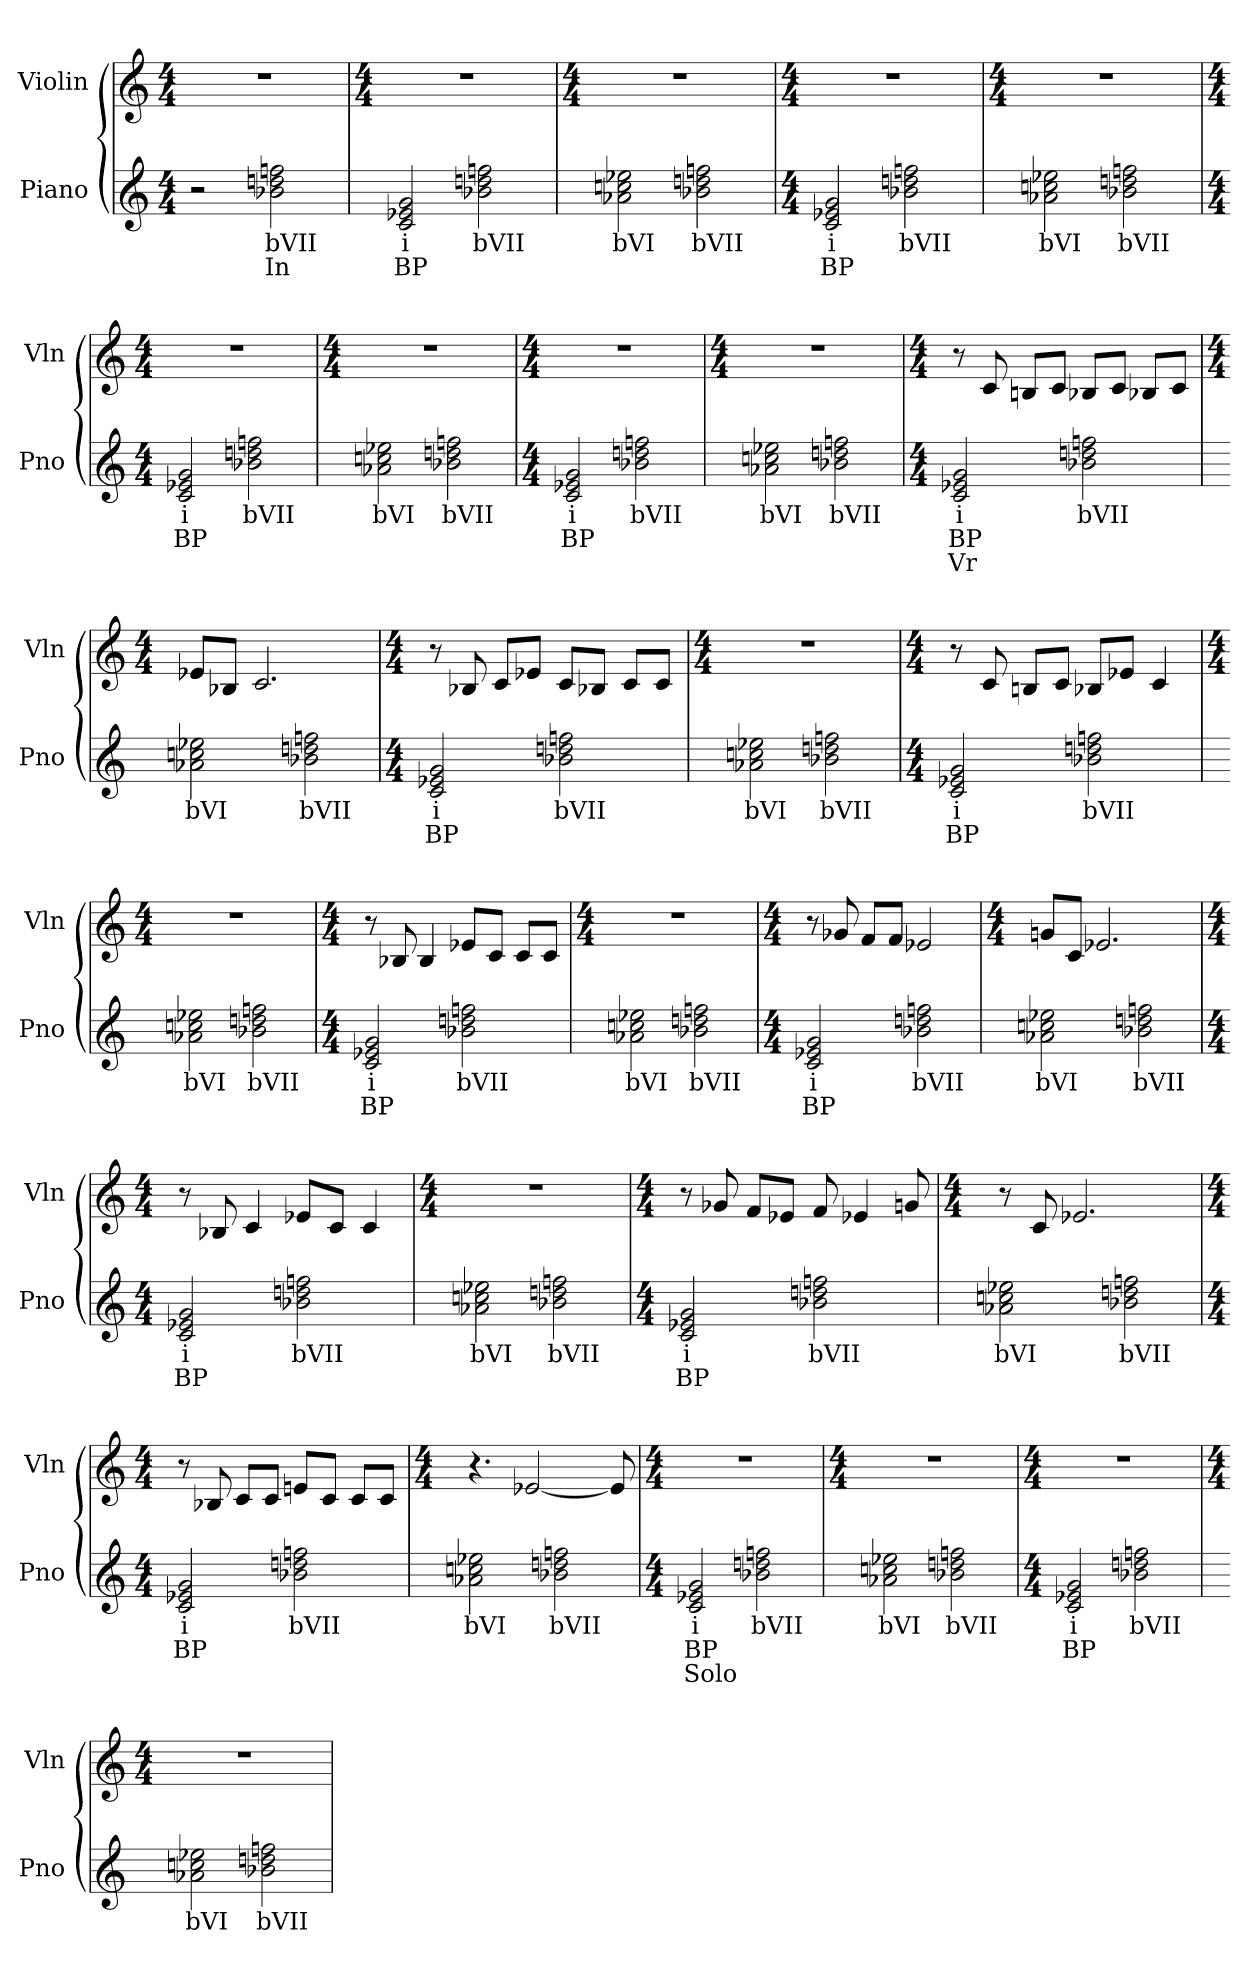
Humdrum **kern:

**kern	**text	**text	**text	**kern
*part2	*part2	*part2	*part2	*part1
*staff2	*staff2	*staff2	*staff2	*staff1
*I"Piano	*	*	*	*I"Violin
*I'Pno	*	*	*	*I'Vln
*k[]	*	*	*	*
*C:	*	*	*	*
*M4/4	*	*	*	*M4/4
=	=	=	=	=
2r	.	.	.	1r
2b-X 2ddn 2ffn	bVII	In	.	.
=	=	=	=	=
*k[]	*	*	*	*
*C:	*	*	*	*
*	*	*	*	*M4/4
2c 2e-X 2g	i	BP	.	1r
2b-X 2ddn 2ffn	bVII	.	.	.
=	=	=	=	=
*k[]	*	*	*	*
*C:	*	*	*	*
*	*	*	*	*M4/4
2a-X 2ccn 2ee-X	bVI	.	.	1r
2b-X 2ddn 2ffn	bVII	.	.	.
=	=	=	=	=
*k[]	*	*	*	*
*C:	*	*	*	*
*M4/4	*	*	*	*M4/4
2c 2e-X 2g	i	BP	.	1r
2b-X 2ddn 2ffn	bVII	.	.	.
=	=	=	=	=
*k[]	*	*	*	*
*C:	*	*	*	*
*	*	*	*	*M4/4
2a-X 2ccn 2ee-X	bVI	.	.	1r
2b-X 2ddn 2ffn	bVII	.	.	.
=	=	=	=	=
*k[]	*	*	*	*
*C:	*	*	*	*
*M4/4	*	*	*	*M4/4
2c 2e-X 2g	i	BP	.	1r
2b-X 2ddn 2ffn	bVII	.	.	.
=	=	=	=	=
*k[]	*	*	*	*
*C:	*	*	*	*
*	*	*	*	*M4/4
2a-X 2ccn 2ee-X	bVI	.	.	1r
2b-X 2ddn 2ffn	bVII	.	.	.
=	=	=	=	=
*k[]	*	*	*	*
*C:	*	*	*	*
*M4/4	*	*	*	*M4/4
2c 2e-X 2g	i	BP	.	1r
2b-X 2ddn 2ffn	bVII	.	.	.
=	=	=	=	=
*k[]	*	*	*	*
*C:	*	*	*	*
*	*	*	*	*M4/4
2a-X 2ccn 2ee-X	bVI	.	.	1r
2b-X 2ddn 2ffn	bVII	.	.	.
=	=	=	=	=
*k[]	*	*	*	*
*C:	*	*	*	*
*M4/4	*	*	*	*M4/4
2c 2e-X 2g	i	BP	Vr	8r
.	.	.	.	8c
.	.	.	.	8BnL
.	.	.	.	8cJ
2b-X 2ddn 2ffn	bVII	.	.	8B-XL
.	.	.	.	8cJ
.	.	.	.	8B-XL
.	.	.	.	8cJ
=	=	=	=	=
*k[]	*	*	*	*
*C:	*	*	*	*
*	*	*	*	*M4/4
2a-X 2ccn 2ee-X	bVI	.	.	8e-XL
.	.	.	.	8B-XJ
.	.	.	.	2.c
2b-X 2ddn 2ffn	bVII	.	.	.
=	=	=	=	=
*k[]	*	*	*	*
*C:	*	*	*	*
*M4/4	*	*	*	*M4/4
2c 2e-X 2g	i	BP	.	8r
.	.	.	.	8B-X
.	.	.	.	8cL
.	.	.	.	8e-XJ
2b-X 2ddn 2ffn	bVII	.	.	8cL
.	.	.	.	8B-XJ
.	.	.	.	8cL
.	.	.	.	8cJ
=	=	=	=	=
*k[]	*	*	*	*
*C:	*	*	*	*
*	*	*	*	*M4/4
2a-X 2ccn 2ee-X	bVI	.	.	1r
2b-X 2ddn 2ffn	bVII	.	.	.
=	=	=	=	=
*k[]	*	*	*	*
*C:	*	*	*	*
*M4/4	*	*	*	*M4/4
2c 2e-X 2g	i	BP	.	8r
.	.	.	.	8c
.	.	.	.	8BnL
.	.	.	.	8cJ
2b-X 2ddn 2ffn	bVII	.	.	8B-XL
.	.	.	.	8e-XJ
.	.	.	.	4c
=	=	=	=	=
*k[]	*	*	*	*
*C:	*	*	*	*
*	*	*	*	*M4/4
2a-X 2ccn 2ee-X	bVI	.	.	1r
2b-X 2ddn 2ffn	bVII	.	.	.
=	=	=	=	=
*k[]	*	*	*	*
*C:	*	*	*	*
*M4/4	*	*	*	*M4/4
2c 2e-X 2g	i	BP	.	8r
.	.	.	.	8B-X
.	.	.	.	4B-
2b-X 2ddn 2ffn	bVII	.	.	8e-XL
.	.	.	.	8cJ
.	.	.	.	8cL
.	.	.	.	8cJ
=	=	=	=	=
*k[]	*	*	*	*
*C:	*	*	*	*
*	*	*	*	*M4/4
2a-X 2ccn 2ee-X	bVI	.	.	1r
2b-X 2ddn 2ffn	bVII	.	.	.
=	=	=	=	=
*k[]	*	*	*	*
*C:	*	*	*	*
*M4/4	*	*	*	*M4/4
2c 2e-X 2g	i	BP	.	8r
.	.	.	.	8g-X
.	.	.	.	8fL
.	.	.	.	8fJ
2b-X 2ddn 2ffn	bVII	.	.	2e-X
=	=	=	=	=
*k[]	*	*	*	*
*C:	*	*	*	*
*	*	*	*	*M4/4
2a-X 2ccn 2ee-X	bVI	.	.	8gnL
.	.	.	.	8cJ
.	.	.	.	2.e-X
2b-X 2ddn 2ffn	bVII	.	.	.
=	=	=	=	=
*k[]	*	*	*	*
*C:	*	*	*	*
*M4/4	*	*	*	*M4/4
2c 2e-X 2g	i	BP	.	8r
.	.	.	.	8B-X
.	.	.	.	4c
2b-X 2ddn 2ffn	bVII	.	.	8e-XL
.	.	.	.	8cJ
.	.	.	.	4c
=	=	=	=	=
*k[]	*	*	*	*
*C:	*	*	*	*
*	*	*	*	*M4/4
2a-X 2ccn 2ee-X	bVI	.	.	1r
2b-X 2ddn 2ffn	bVII	.	.	.
=	=	=	=	=
*k[]	*	*	*	*
*C:	*	*	*	*
*M4/4	*	*	*	*M4/4
2c 2e-X 2g	i	BP	.	8r
.	.	.	.	8g-X
.	.	.	.	8fL
.	.	.	.	8e-XJ
2b-X 2ddn 2ffn	bVII	.	.	8f
.	.	.	.	4e-X
.	.	.	.	8gn
=	=	=	=	=
*k[]	*	*	*	*
*C:	*	*	*	*
*	*	*	*	*M4/4
2a-X 2ccn 2ee-X	bVI	.	.	8r
.	.	.	.	8c
.	.	.	.	2.e-X
2b-X 2ddn 2ffn	bVII	.	.	.
=	=	=	=	=
*k[]	*	*	*	*
*C:	*	*	*	*
*M4/4	*	*	*	*M4/4
2c 2e-X 2g	i	BP	.	8r
.	.	.	.	8B-X
.	.	.	.	8cL
.	.	.	.	8cJ
2b-X 2ddn 2ffn	bVII	.	.	8enL
.	.	.	.	8cJ
.	.	.	.	8cL
.	.	.	.	8cJ
=	=	=	=	=
*k[]	*	*	*	*
*C:	*	*	*	*
*	*	*	*	*M4/4
2a-X 2ccn 2ee-X	bVI	.	.	4.r
.	.	.	.	[2e-X
2b-X 2ddn 2ffn	bVII	.	.	.
.	.	.	.	8e-]
=	=	=	=	=
*k[]	*	*	*	*
*C:	*	*	*	*
*M4/4	*	*	*	*M4/4
2c 2e-X 2g	i	BP	Solo	1r
2b-X 2ddn 2ffn	bVII	.	.	.
=	=	=	=	=
*k[]	*	*	*	*
*C:	*	*	*	*
*	*	*	*	*M4/4
2a-X 2ccn 2ee-X	bVI	.	.	1r
2b-X 2ddn 2ffn	bVII	.	.	.
=	=	=	=	=
*k[]	*	*	*	*
*C:	*	*	*	*
*M4/4	*	*	*	*M4/4
2c 2e-X 2g	i	BP	.	1r
2b-X 2ddn 2ffn	bVII	.	.	.
=	=	=	=	=
*k[]	*	*	*	*
*C:	*	*	*	*
*	*	*	*	*M4/4
2a-X 2ccn 2ee-X	bVI	.	.	1r
2b-X 2ddn 2ffn	bVII	.	.	.
=	=	=	=	=
*-	*-	*-	*-	*-
